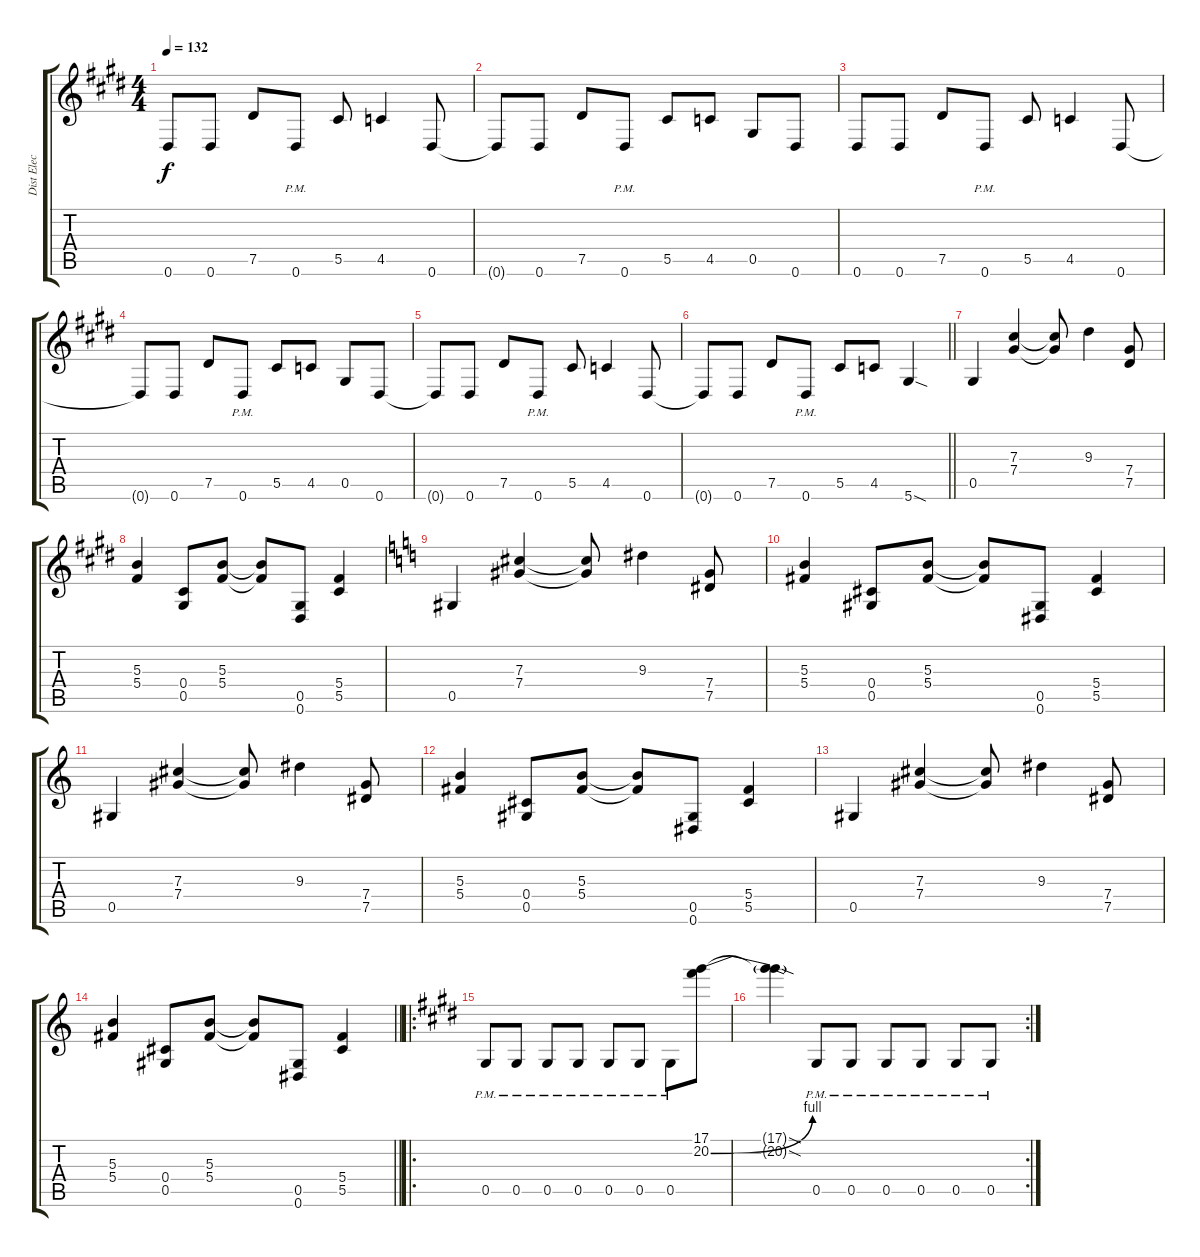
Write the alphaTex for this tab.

\track ("Dist Elec 1" "Dist Elec ") {instrument distortionguitar}
\staff {score tabs}
\tuning (Eb4 Bb3 Gb3 Db3 Ab2 Eb2) {hide}
\ts (4 4)
\tempo 132
\clef g2
\ks c#minor
0.6{t}.8{dy f} 0.6.8 7.5.8 0.6{pm}.8 5.5.8 4.5.4 0.6.8 |
0.6{t}.8 0.6.8 7.5.8 0.6{pm}.8 5.5.8 4.5.8 0.5.8 0.6.8 |
\ks e
0.6.8 0.6.8 7.5.8 0.6{pm}.8 5.5.8 4.5.4 0.6.8 |
\ks c#minor
0.6{t}.8 0.6.8 7.5.8 0.6{pm}.8 5.5.8 4.5.8 0.5.8 0.6.8 |
\ks e
0.6{t}.8 0.6.8 7.5.8 0.6{pm}.8 5.5.8 4.5.4 0.6.8 |
\barLineRight lightlight
\ks c#minor
0.6{t}.8 0.6.8 7.5.8 0.6{pm}.8 5.5.8 4.5.8 5.6{sod}.4 |
\ks e
0.5.4 (7.3 7.4).4 (7.3{t} 7.4{t}).8 9.3.4 (7.4 7.5).8 |
(5.3 5.4).4 (0.4 0.5).8 (5.3 5.4).8 (5.3{t} 5.4{t}).8 (0.5 0.6).8 (5.4 5.5).4 |
\ks c
0.5.4 (7.3 7.4).4 (7.3{t} 7.4{t}).8 9.3.4 (7.4 7.5).8 |
(5.3 5.4).4 (0.4 0.5).8 (5.3 5.4).8 (5.3{t} 5.4{t}).8 (0.5 0.6).8 (5.4 5.5).4 |
0.5.4 (7.3 7.4).4 (7.3{t} 7.4{t}).8 9.3.4 (7.4 7.5).8 |
(5.3 5.4).4 (0.4 0.5).8 (5.3 5.4).8 (5.3{t} 5.4{t}).8 (0.5 0.6).8 (5.4 5.5).4 |
0.5.4 (7.3 7.4).4 (7.3{t} 7.4{t}).8 9.3.4 (7.4 7.5).8 |
\barLineRight lightlight
(5.3 5.4).4 (0.4 0.5).8 (5.3 5.4).8 (5.3{t} 5.4{t}).8 (0.5 0.6).8 (5.4 5.5).4 |
\ro
\ks e
0.5{pm}.8 0.5{pm}.8 0.5{pm}.8 0.5{pm}.8 0.5{pm}.8 0.5{pm}.8 0.5{pm}.8 (17.1 20.2{be (bend 0 0 60 4)}).8 |
\rc 2
\ks c#minor
(17.1{sod t} 20.2{sod t}).4 0.5{pm}.8 0.5{pm}.8 0.5{pm}.8 0.5{pm}.8 0.5{pm}.8 0.5{pm}.8
